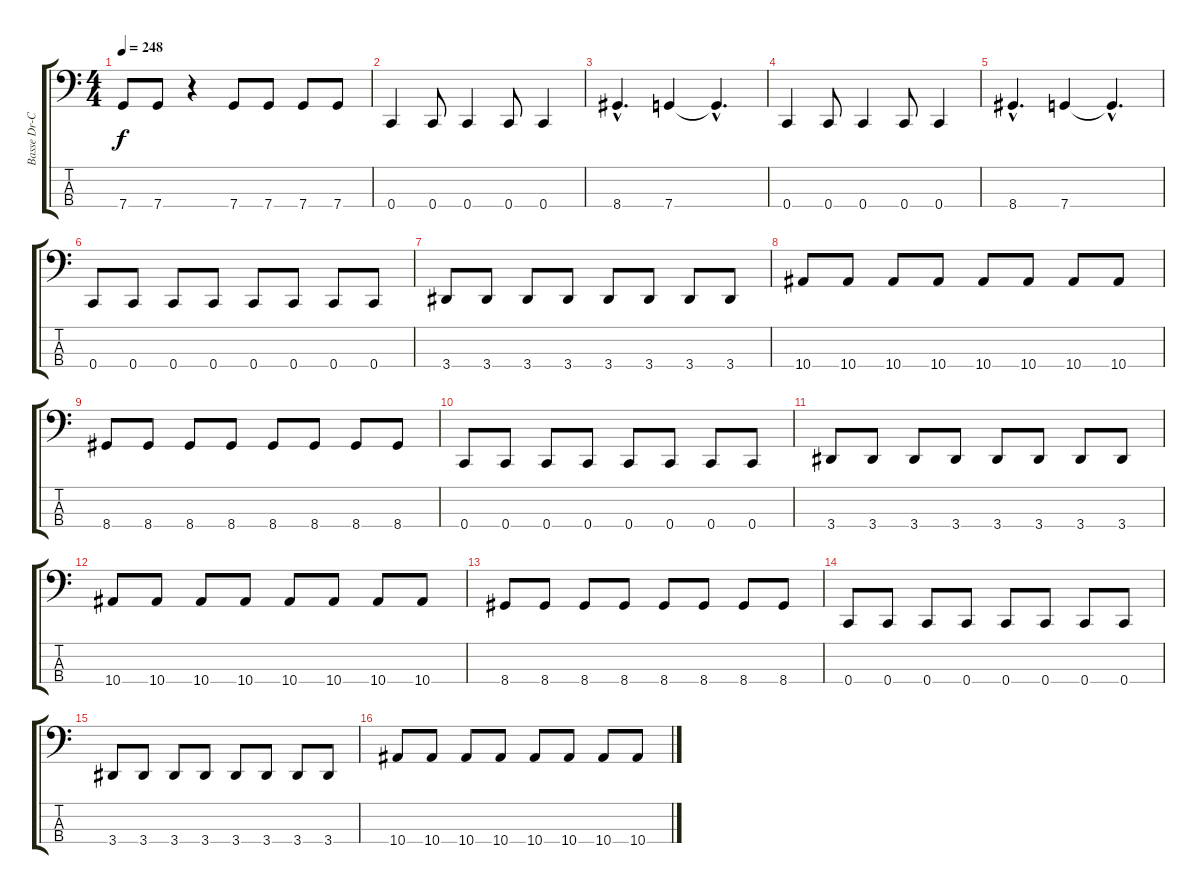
\track ("Basse Dr-C" "Basse Dr-C") {instrument electricbasspick}
\staff {score tabs}
\tuning (F2 C2 G1 C1) {hide}
\ts (4 4)
\tempo 248
\clef f4
\ks c
7.4.8{dy f} 7.4.8 r.4 7.4.8 7.4.8 7.4.8 7.4.8 |
0.4.4 0.4.8 0.4.4 0.4.8 0.4.4 |
8.4{hac}.4{d} 7.4.4 7.4{hac t}.4{d} |
0.4.4 0.4.8 0.4.4 0.4.8 0.4.4 |
8.4{hac}.4{d} 7.4.4 7.4{hac t}.4{d} |
0.4.8 0.4.8 0.4.8 0.4.8 0.4.8 0.4.8 0.4.8 0.4.8 |
3.4.8 3.4.8 3.4.8 3.4.8 3.4.8 3.4.8 3.4.8 3.4.8 |
10.4.8 10.4.8 10.4.8 10.4.8 10.4.8 10.4.8 10.4.8 10.4.8 |
8.4.8 8.4.8 8.4.8 8.4.8 8.4.8 8.4.8 8.4.8 8.4.8 |
0.4.8 0.4.8 0.4.8 0.4.8 0.4.8 0.4.8 0.4.8 0.4.8 |
3.4.8 3.4.8 3.4.8 3.4.8 3.4.8 3.4.8 3.4.8 3.4.8 |
10.4.8 10.4.8 10.4.8 10.4.8 10.4.8 10.4.8 10.4.8 10.4.8 |
8.4.8 8.4.8 8.4.8 8.4.8 8.4.8 8.4.8 8.4.8 8.4.8 |
0.4.8 0.4.8 0.4.8 0.4.8 0.4.8 0.4.8 0.4.8 0.4.8 |
3.4.8 3.4.8 3.4.8 3.4.8 3.4.8 3.4.8 3.4.8 3.4.8 |
10.4.8 10.4.8 10.4.8 10.4.8 10.4.8 10.4.8 10.4.8 10.4.8
